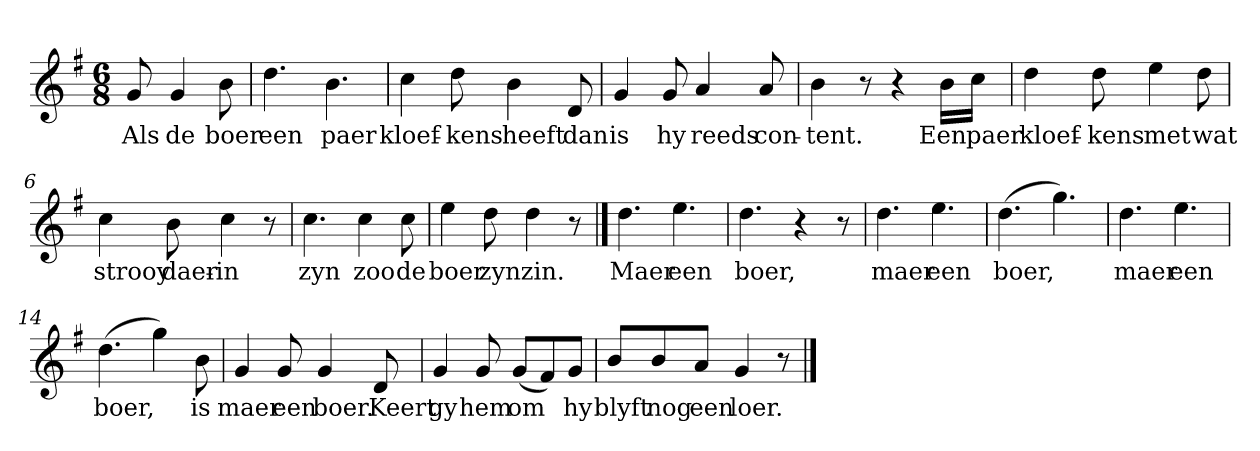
**kern	**text
*part1	*part1
*staff1	*staff1
*clefG2	*
*k[f#]	*
*G:	*
*M6/8	*
*MM120	*
=	=
8g	Als
4g	de
8b	boer
=1	=1
4.dd	een
4.b	paer
=2	=2
4cc	kloef-
8dd	-kens
4b	heeft
8d	dan
=3	=3
4g	is
8g	hy
4a	reeds
8a	con-
=4	=4
4b	-tent.
8r	.
4r	.
16b\LL	Een
16cc\JJ	paer
=5	=5
4dd	kloef-
8dd	-kens
4ee	met
8dd	wat
=6	=6
4cc	strooy
8b	daer-
4cc	-in
8r	.
=7	=7
4.cc	zyn
4cc	zoo
8cc	de
=8	=8
4ee	boer
8dd	zyn
4dd	zin.
8r	.
==9	==9
4.dd	Maer
4.ee	een
=10	=10
4.dd	boer,
4r	.
8r	.
=11	=11
4.dd	maer
4.ee	een
=12	=12
(4.dd	boer,
4.gg)	.
=13	=13
4.dd	maer
4.ee	een
=14	=14
(4.dd	boer,
4gg)	.
8b	is
=15	=15
4g	maer
8g	een
4g	boer.
8d	Keert
=16	=16
4g	gy
8g	hem
(8g/L	om
8f#/)	.
8g/J	hy
=17	=17
8b/L	blyft
8b/	nog
8a/J	een
4g	loer.
8r	.
==	==
*-	*-
